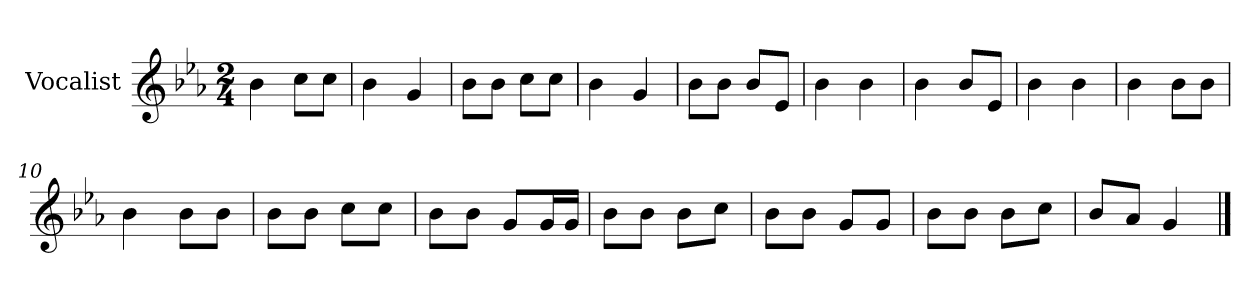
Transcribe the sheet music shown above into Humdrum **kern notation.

**kern
*part1
*staff1
*I"Vocalist
*k[b-e-a-]
*E-:
*M2/4
=1
4b-
8ccL
8ccJ
=2
4b-
4g
=3
8b-L
8b-J
8ccL
8ccJ
=4
4b-
4g
=5
8b-L
8b-J
8b-L
8e-J
=6
4b-
4b-
=7
4b-
8b-L
8e-J
=8
4b-
4b-
=9
4b-
8b-L
8b-J
=10
4b-
8b-L
8b-J
=11
8b-L
8b-J
8ccL
8ccJ
=12
8b-L
8b-J
8gL
16gL
16gJJ
=13
8b-L
8b-J
8b-L
8ccJ
=14
8b-L
8b-J
8gL
8gJ
=15
8b-L
8b-J
8b-L
8ccJ
=16
8b-L
8a-J
4g
==
*-
